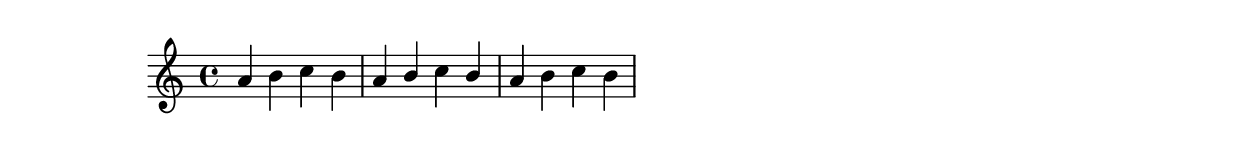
%% DO NOT EDIT this file manually; it is automatically
%% generated from LSR http://lsr.dsi.unimi.it
%% Make any changes in LSR itself, or in Documentation/snippets/new/ ,
%% and then run scripts/auxiliar/makelsr.py
%%
%% This file is in the public domain.
\version "2.14.2"

\header {
  lsrtags = "editorial-annotations"

%% Translation of GIT committish: b482c3e5b56c3841a88d957e0ca12964bd3e64fa
  texidoces = "
La dirección predeterminada de las plicas sobre la tercera línea
del pentagrama está determinada por la propiedad
@code{neutral-direction} del objeto @code{Stem}.

"
  doctitlees = "Dirección predeterminada de las plicas sobre la tercera línea del pentagrama"


%% Translation of GIT committish: 0a868be38a775ecb1ef935b079000cebbc64de40
  texidocde = "
Die Richtung von Hälsen auf der mittleren Linie kann mit der @code{Stem}-Eigenschaft
@code{neutral-direction} gesetzt werden.

"
  doctitlede = "Standardrichtung für Hälse auf der Mittellinie"

%% Translation of GIT committish: 30339cb3706f6399c84607426988b25f79b4998c
  texidocfr = "
La direction des hampes des notes placées sur la ligne médiane de la
portée est gérée par la propriété @code{neutral-direction} de l'objet
@code{Stem}.

"
  doctitlefr = "Direction par défaut des hampes de la ligne médiane"

  texidoc = "
The default direction of stems on the center line of the staff is set
by the @code{Stem} property @code{neutral-direction}.

"
  doctitle = "Default direction of stems on the center line of the staff"
} % begin verbatim


\relative c'' {
  a4 b c b
  \override Stem #'neutral-direction = #up
  a4 b c b
  \override Stem #'neutral-direction = #down
  a4 b c b
}

